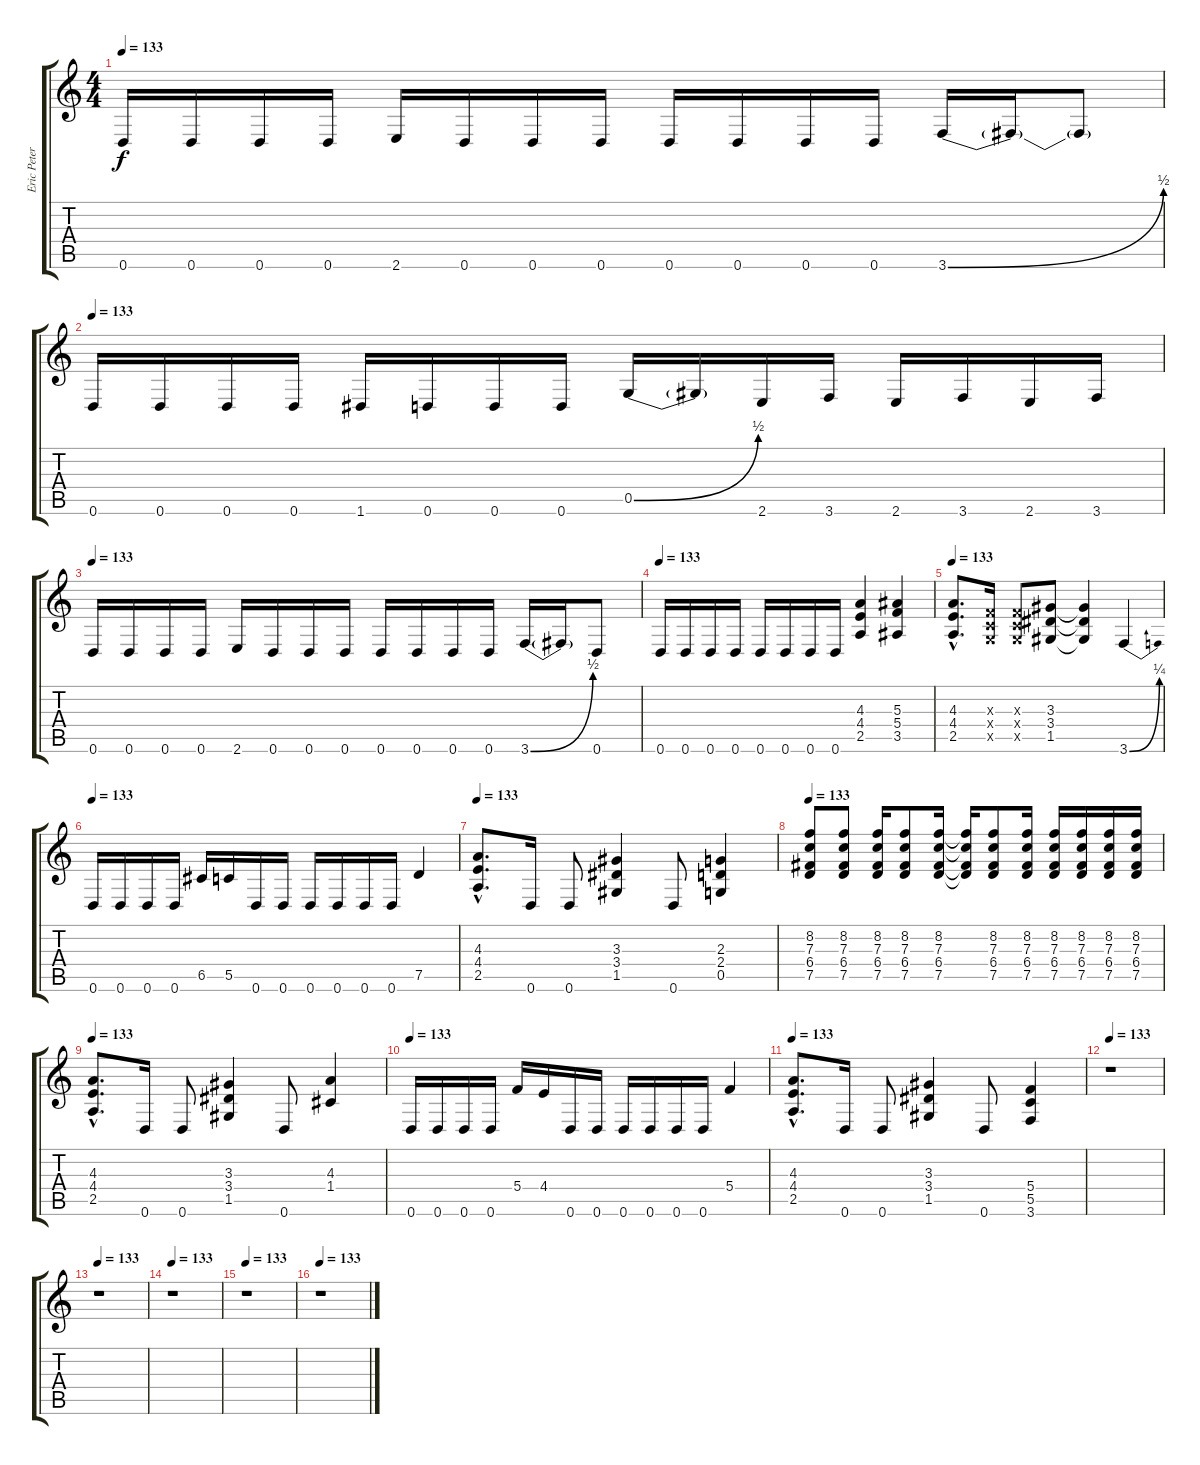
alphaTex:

\track ("Eric Peterson second Guitar" "Eric Peter") {instrument distortionguitar}
\staff {score tabs}
\tuning (D4 A3 F3 C3 G2 D2) {hide}
\ts (4 4)
\tempo 133
\clef g2
\ks c
0.6.16{dy f} 0.6.16 0.6.16 0.6.16 2.6.16 0.6.16 0.6.16 0.6.16 0.6.16 0.6.16 0.6.16 0.6.16 3.6{be (bend 0 0 60 2)}.16 3.6{t}.16 3.6{t}.8 |
\tempo 133
0.6.16 0.6.16 0.6.16 0.6.16 1.6.16 0.6.16 0.6.16 0.6.16 0.5{be (bend 0 0 60 2)}.16 0.5{t}.16 2.6.16 3.6.16 2.6.16 3.6.16 2.6.16 3.6.16 |
\tempo 133
0.6.16 0.6.16 0.6.16 0.6.16 2.6.16 0.6.16 0.6.16 0.6.16 0.6.16 0.6.16 0.6.16 0.6.16 3.6{be (bend 0 0 60 2)}.16 3.6{t}.16 0.6.8 |
\tempo 133
0.6.16 0.6.16 0.6.16 0.6.16 0.6.16 0.6.16 0.6.16 0.6.16 (4.3 4.4 2.5).4 (5.3 5.4 3.5).4 |
\tempo 133
(4.3{hac} 4.4{hac} 2.5{hac}).8{d} (0.3{x} 0.4{x} 0.5{x}).16 (0.3{x} 0.4{x} 0.5{x}).8 (3.3 3.4 1.5).8 (3.3{t} 3.4{t} 1.5{t}).4 3.6{be (bend 0 0 60 1)}.4 |
\tempo 133
0.6.16 0.6.16 0.6.16 0.6.16 6.5.16 5.5.16 0.6.16 0.6.16 0.6.16 0.6.16 0.6.16 0.6.16 7.5.4 |
\tempo 133
(4.3{hac} 4.4{hac} 2.5{hac}).8{d} 0.6.16 0.6.8 (3.3 3.4 1.5).4 0.6.8 (2.3 2.4 0.5).4 |
\tempo 133
(8.2 7.3 6.4 7.5).8 (8.2 7.3 6.4 7.5).8 (8.2 7.3 6.4 7.5).16 (8.2 7.3 6.4 7.5).8 (8.2 7.3 6.4 7.5).16 (8.2{t} 7.3{t} 6.4{t} 7.5{t}).16 (8.2 7.3 6.4 7.5).8 (8.2 7.3 6.4 7.5).16 (8.2 7.3 6.4 7.5).16 (8.2 7.3 6.4 7.5).16 (8.2 7.3 6.4 7.5).16 (8.2 7.3 6.4 7.5).16 |
\tempo 133
(4.3{hac} 4.4{hac} 2.5{hac}).8{d} 0.6.16 0.6.8 (3.3 3.4 1.5).4 0.6.8 (4.3 1.4).4 |
\tempo 133
0.6.16 0.6.16 0.6.16 0.6.16 5.4.16 4.4.16 0.6.16 0.6.16 0.6.16 0.6.16 0.6.16 0.6.16 5.4.4 |
\tempo 133
(4.3{hac} 4.4{hac} 2.5{hac}).8{d} 0.6.16 0.6.8 (3.3 3.4 1.5).4 0.6.8 (5.4 5.5 3.6).4 |
\tempo 133
r.1 |
\tempo 133
r.1 |
\tempo 133
r.1 |
\tempo 133
r.1 |
\tempo 133
r.1
